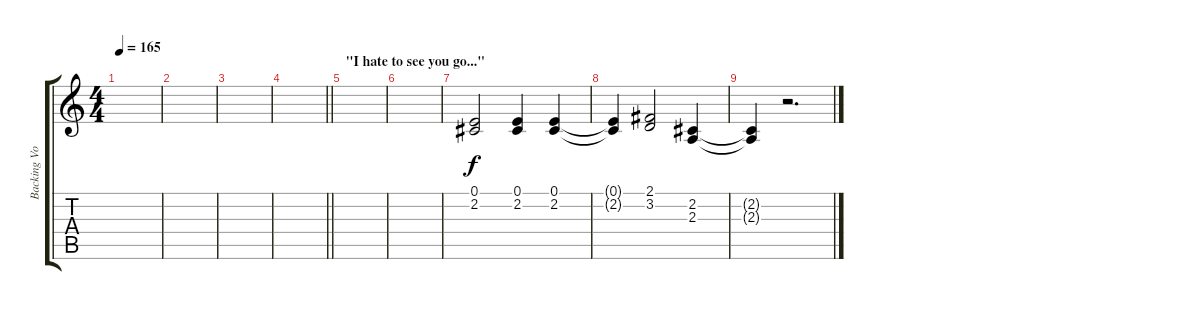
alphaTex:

\track ("Backing Vocal" "Backing Vo") {instrument lead6voice}
\staff {score tabs}
\tuning (E4 B3 G3 D3 A2 E2) {hide}
\ts (4 4)
\tempo 165
\clef g2
\ks c
|
|
|
\barLineRight lightlight
|
\section ("" "\"I hate to see you go...\"")
|
|
(0.1 2.2).2 (0.1 2.2).4 (0.1 2.2).4 |
(0.1{t} 2.2{t}).4 (2.1 3.2).2 (2.2 2.3).4 |
(2.2{t} 2.3{t}).4 r.2{d}
